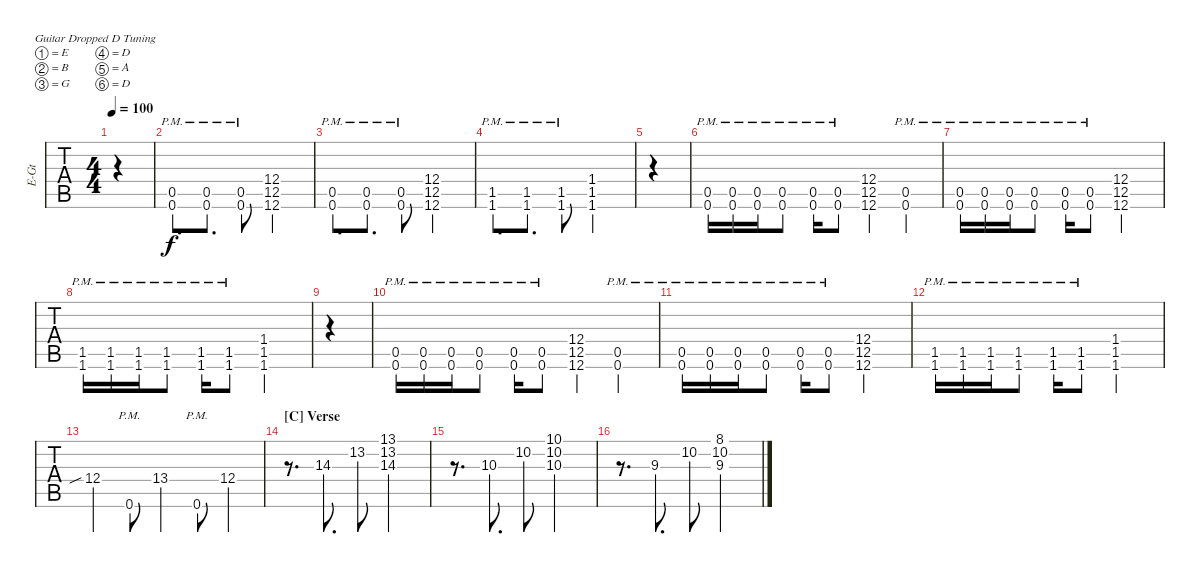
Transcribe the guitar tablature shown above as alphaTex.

\defaultSystemsLayout 4
\bracketExtendMode groupsimilarinstruments
\multiBarRest
\otherSystemsTrackNameOrientation horizontal
\track ("David" "E-Gt") {instrument distortionguitar}
\staff {tabs}
\tuning (E4 B3 G3 D3 A2 D2)
\ts (4 4)
\tempo 100
\clef g2
\ks c
|
(0.6{pm} 0.5{pm}).8{d} (0.6{pm} 0.5{pm}).8{d} (0.6{pm} 0.5{pm}).8 (12.6 12.5 12.4).2 |
(0.6{pm} 0.5{pm}).8{d} (0.6{pm} 0.5{pm}).8{d} (0.6{pm} 0.5{pm}).8 (12.6 12.5 12.4).2 |
(1.6{pm acc #} 1.5{pm acc #}).8{d} (1.6{pm acc #} 1.5{pm acc #}).8{d} (1.6{pm acc #} 1.5{pm acc #}).8 (1.6{acc #} 1.5{acc #} 1.4{acc #}).2 |
|
(0.6{pm} 0.5{pm}).16 (0.6{pm} 0.5{pm}).16 (0.6{pm} 0.5{pm}).16 (0.6{pm} 0.5{pm}).8 (0.6{pm} 0.5{pm}).16 (0.6{pm} 0.5{pm}).8 (12.6 12.5 12.4).4 (0.6{pm} 0.5{pm}).4 |
(0.6{pm} 0.5{pm}).16 (0.6{pm} 0.5{pm}).16 (0.6{pm} 0.5{pm}).16 (0.6{pm} 0.5{pm}).8 (0.6{pm} 0.5{pm}).16 (0.6{pm} 0.5{pm}).8 (12.6 12.5 12.4).2 |
(1.6{pm acc #} 1.5{pm acc #}).16 (1.6{pm acc #} 1.5{pm acc #}).16 (1.6{pm acc #} 1.5{pm acc #}).16 (1.6{pm acc #} 1.5{pm acc #}).8 (1.6{pm acc #} 1.5{pm acc #}).16 (1.6{pm acc #} 1.5{pm acc #}).8 (1.6{acc #} 1.5{acc #} 1.4{acc #}).2 |
|
(0.6{pm} 0.5{pm}).16 (0.6{pm} 0.5{pm}).16 (0.6{pm} 0.5{pm}).16 (0.6{pm} 0.5{pm}).8 (0.6{pm} 0.5{pm}).16 (0.6{pm} 0.5{pm}).8 (12.6 12.5 12.4).4 (0.5{pm} 0.6{pm}).4 |
(0.6{pm} 0.5{pm}).16 (0.6{pm} 0.5{pm}).16 (0.6{pm} 0.5{pm}).16 (0.6{pm} 0.5{pm}).8 (0.6{pm} 0.5{pm}).16 (0.6{pm} 0.5{pm}).8 (12.6 12.5 12.4).2 |
(1.6{pm acc #} 1.5{pm acc #}).16 (1.6{pm acc #} 1.5{pm acc #}).16 (1.6{pm acc #} 1.5{pm acc #}).16 (1.6{pm acc #} 1.5{pm acc #}).8 (1.6{pm acc #} 1.5{pm acc #}).16 (1.6{pm acc #} 1.5{pm acc #}).8 (1.6{acc #} 1.5{acc #} 1.4{acc #}).2 |
12.4{sib}.4 0.6{pm}.8 13.4{acc #}.4 0.6{pm}.8 12.4.4 |
\section ("C" "Verse")
r.8{d} 14.3.8{d} 13.2.8 (14.3 13.1 13.2).2 |
r.8{d} 10.3.8{d} 10.2.8 (10.3 10.1 10.2).2 |
r.8{d} 9.3.8{d} 10.2.8 (9.3 8.1 10.2).2
